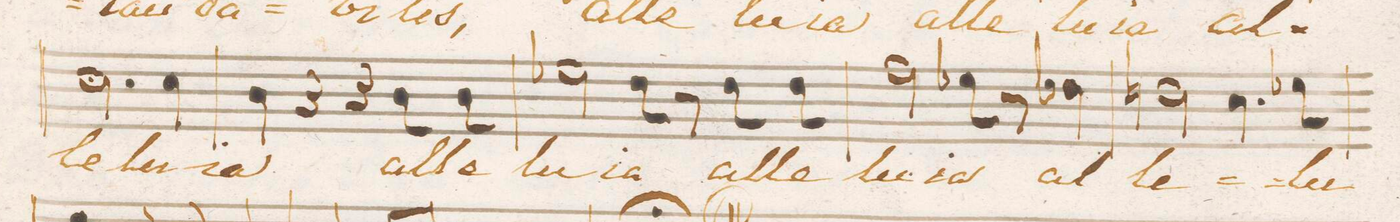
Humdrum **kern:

**kern	**text	**dynam
*I"Tenore.	*	*
*clefC4	*	*
*k[b-e-a-d-]	*	*
*met(C.)	*	*
*M4/4	*	*
2.B-\	-le-	.
4B-\	-lu-	.
=61	=61	=61
4A-\	-ia	.
4r	.	.
4r	.	.
8A-\	al-	.
8A-\	-le-	.
=62	=62	=62
2d-X\	-lu-	.
8c\	-ia	.
8r	.	.
8c\	al-	.
8c\	-le-	.
=63	=63	=63
2e-\	-lu-	.
8d-X\	-ia	.
8r	.	.
4c-X\	al-	.
=64	=64	=64
2cn\	-le-	.
4.B-\	.	.
8d-X\	-lu-	.
=65	=65	=65
*-	*-	*-
